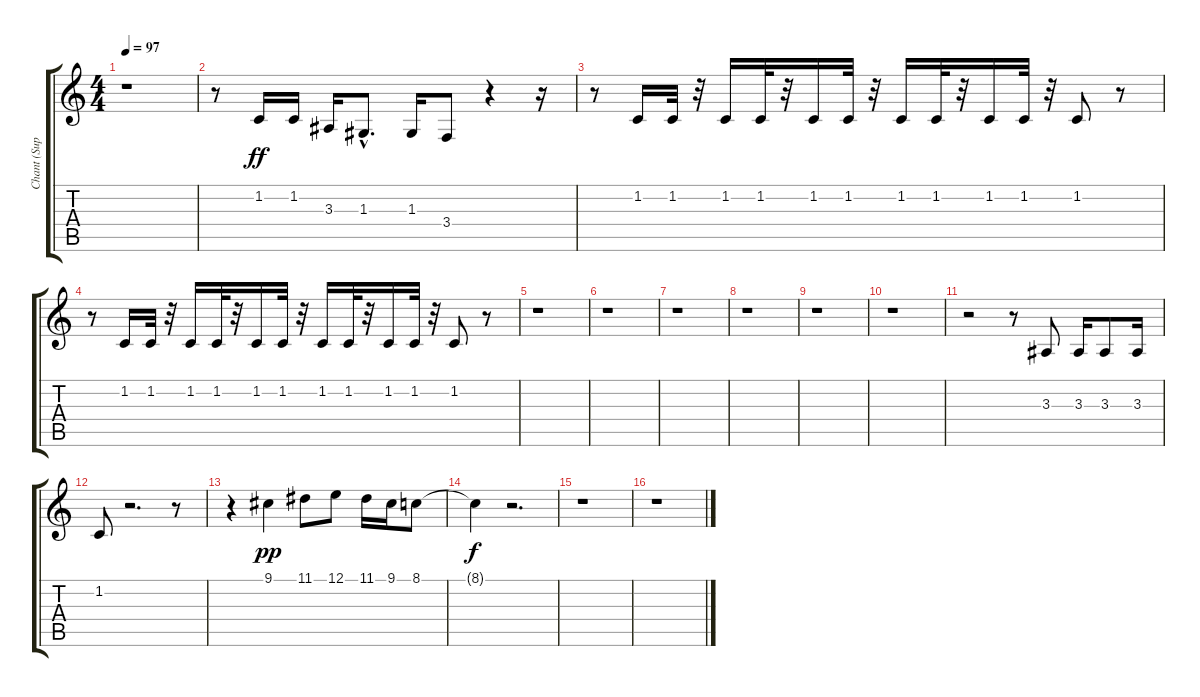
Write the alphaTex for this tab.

\track ("Chant (SuperCat)" "Chant (Sup") {instrument tenorsax}
\staff {score tabs}
\tuning (E4 B3 G3 D3 A2 E2) {hide}
\ts (4 4)
\tempo 97
\clef g2
\ks c
r.1{dy ff} |
r.8 1.2.16 1.2.16 3.3.16 1.3{hac}.8{d} 1.3.16 3.4.8 r.4 r.16 |
r.8 1.2.16 1.2.32 r.32 1.2.16 1.2.32 r.32 1.2.16 1.2.32 r.32 1.2.16 1.2.32 r.32 1.2.16 1.2.32 r.32 1.2.8 r.8 |
r.8 1.2.16 1.2.32 r.32 1.2.16 1.2.32 r.32 1.2.16 1.2.32 r.32 1.2.16 1.2.32 r.32 1.2.16 1.2.32 r.32 1.2.8 r.8 |
r.1 |
r.1 |
r.1 |
r.1 |
r.1 |
r.1 |
r.2 r.8 3.3.8 3.3.16 3.3.8 3.3.16 |
1.2.8 r.2{d} r.8 |
r.4 9.1.4{dy pp} 11.1.8 12.1.8 11.1.16 9.1.16 8.1.8 |
8.1{t}.4{dy f} r.2{d} |
r.1 |
r.1
